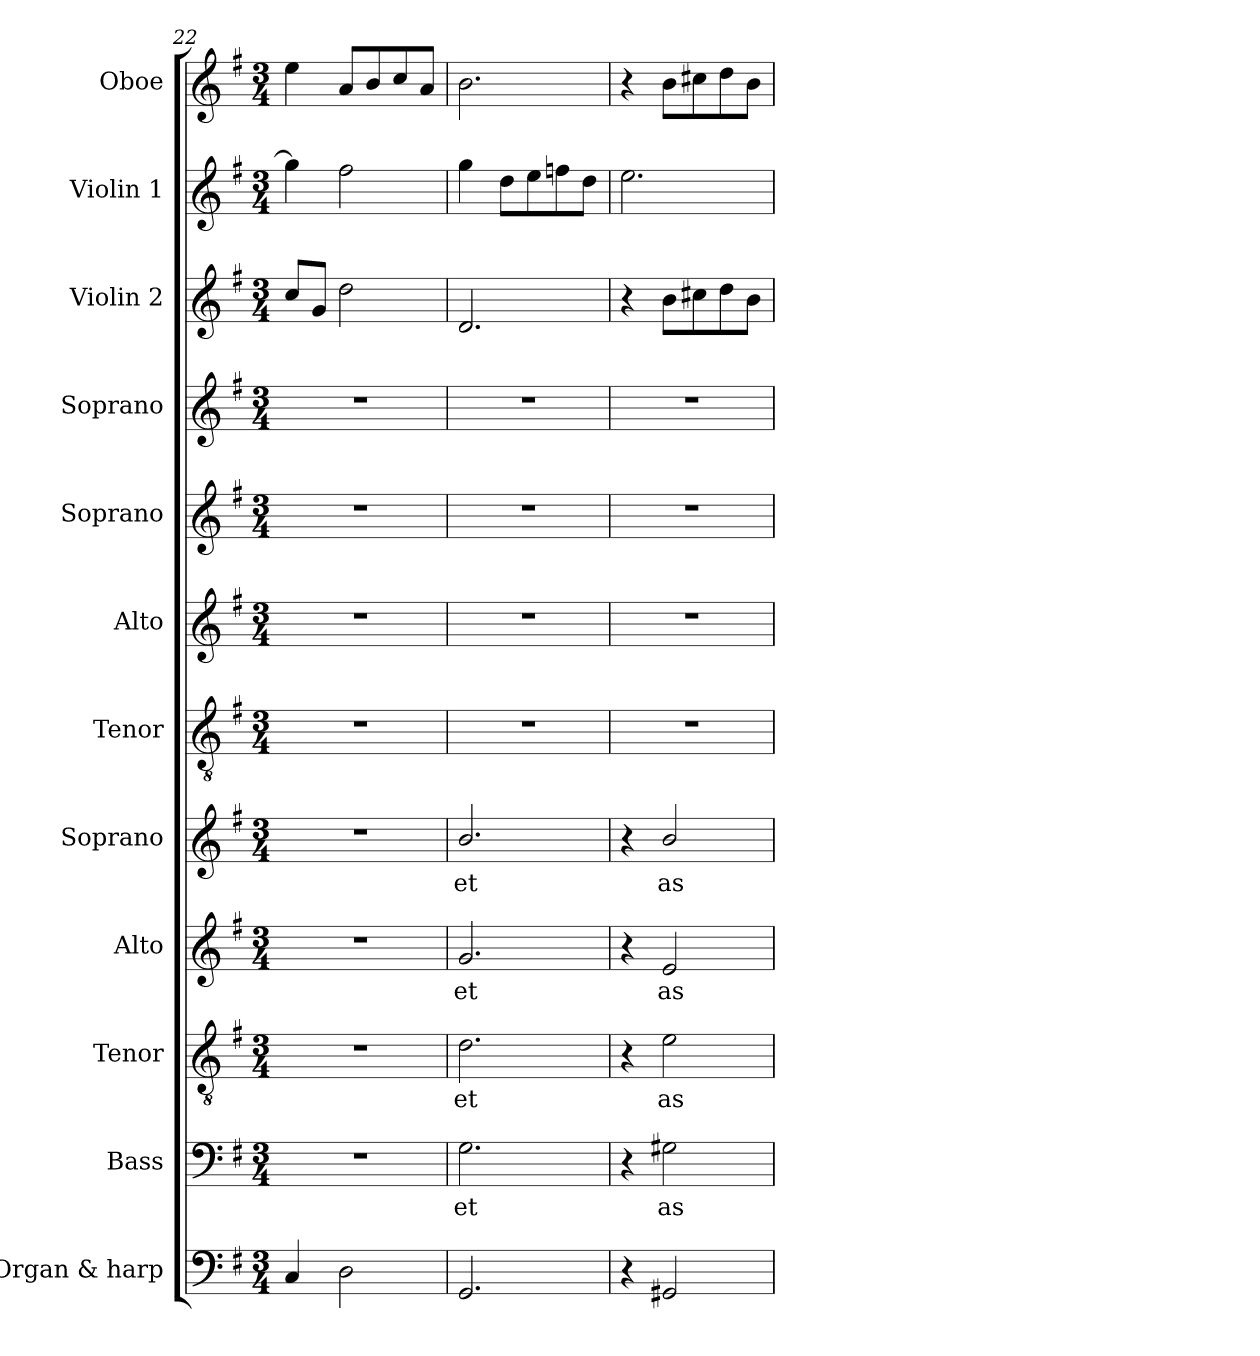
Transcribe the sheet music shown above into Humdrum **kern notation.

**kern	**kern	**text	**kern	**text	**kern	**text	**kern	**text	**kern	**kern	**kern	**kern	**kern	**kern	**kern
*part12	*part11	*part11	*part10	*part10	*part9	*part9	*part8	*part8	*part7	*part6	*part5	*part4	*part3	*part2	*part1
*staff12	*staff11	*staff11	*staff10	*staff10	*staff9	*staff9	*staff8	*staff8	*staff7	*staff6	*staff5	*staff4	*staff3	*staff2	*staff1
*I"Organ & harp	*I"Bass	*	*I"Tenor	*	*I"Alto	*	*I"Soprano	*	*I"Tenor	*I"Alto	*I"Soprano	*I"Soprano	*I"Violin 2	*I"Violin 1	*I"Oboe
*I'Org. & H.	*I'B.	*	*I'T.	*	*I'A.	*	*I'S.	*	*I'T.	*I'A.	*I'S.	*I'S.	*I'Vln. 2	*I'Vln. 1	*I'Ob.
*clefF4	*clefF4	*	*clefGv2	*	*clefG2	*	*clefG2	*	*clefGv2	*clefG2	*clefG2	*clefG2	*clefG2	*clefG2	*clefG2
*	*	*	*ITrd7c12	*	*	*	*	*	*ITrd7c12	*	*	*	*	*	*
*k[f#]	*k[f#]	*	*k[f#]	*	*k[f#]	*	*k[f#]	*	*k[f#]	*k[f#]	*k[f#]	*k[f#]	*k[f#]	*k[f#]	*k[f#]
*G:	*G:	*	*G:	*	*G:	*	*G:	*	*G:	*G:	*G:	*G:	*G:	*G:	*G:
*M3/4	*M3/4	*	*M3/4	*	*M3/4	*	*M3/4	*	*M3/4	*M3/4	*M3/4	*M3/4	*M3/4	*M3/4	*M3/4
=22	=22	=22	=22	=22	=22	=22	=22	=22	=22	=22	=22	=22	=22	=22	=22
!	!LO:N:vis=1	!	!LO:N:vis=1	!	!LO:N:vis=1	!	!LO:N:vis=1	!	!LO:N:vis=1	!LO:N:vis=1	!LO:N:vis=1	!LO:N:vis=1	!	!	!
4Ci/	2.r	.	2.r	.	2.r	.	2.r	.	2.r	2.r	2.r	2.r	8cci/L	4ggi\]	4eei\
.	.	.	.	.	.	.	.	.	.	.	.	.	8gi/J	.	.
2Di\	.	.	.	.	.	.	.	.	.	.	.	.	2ddi\	2ff#i\	8ai/L
.	.	.	.	.	.	.	.	.	.	.	.	.	.	.	8bi/
.	.	.	.	.	.	.	.	.	.	.	.	.	.	.	8cci/
.	.	.	.	.	.	.	.	.	.	.	.	.	.	.	8ai/J
=23	=23	=23	=23	=23	=23	=23	=23	=23	=23	=23	=23	=23	=23	=23	=23
!	!	!LO:LY:b:color=#000000	!	!	!	!	!	!	!	!	!	!	!	!	!
!	!	!	!	!LO:LY:b:color=#000000	!	!	!	!	!	!	!	!	!	!	!
!	!	!	!	!	!	!LO:LY:b:color=#000000	!	!	!	!	!	!	!	!	!
!	!	!	!	!	!	!	!	!LO:LY:b:color=#000000	!LO:N:vis=1	!LO:N:vis=1	!LO:N:vis=1	!LO:N:vis=1	!	!	!
2.GGi/	2.Gi\	et	2.Di\	et	2.gi/	et	2.bi/	et	2.r	2.r	2.r	2.r	2.di/	4ggi\	2.bi\
.	.	.	.	.	.	.	.	.	.	.	.	.	.	8ddi\L	.
.	.	.	.	.	.	.	.	.	.	.	.	.	.	8eei\	.
.	.	.	.	.	.	.	.	.	.	.	.	.	.	8ffni\	.
.	.	.	.	.	.	.	.	.	.	.	.	.	.	8ddi\J	.
=24	=24	=24	=24	=24	=24	=24	=24	=24	=24	=24	=24	=24	=24	=24	=24
!	!	!	!	!	!	!	!	!	!LO:N:vis=1	!LO:N:vis=1	!LO:N:vis=1	!LO:N:vis=1	!	!	!
4r	4r	.	4r	.	4r	.	4r	.	2.r	2.r	2.r	2.r	4r	2.eei\	4r
!	!	!LO:LY:b:color=#000000	!	!	!	!	!	!	!	!	!	!	!	!	!
!	!	!	!	!LO:LY:b:color=#000000	!	!	!	!	!	!	!	!	!	!	!
!	!	!	!	!	!	!LO:LY:b:color=#000000	!	!	!	!	!	!	!	!	!
!	!	!	!	!	!	!	!	!LO:LY:b:color=#000000	!	!	!	!	!	!	!
2GG#Xi/	2G#Xi\	as-	2Ei\	as-	2ei/	as-	2bi/	as-	.	.	.	.	8bi\L	.	8bi\L
.	.	.	.	.	.	.	.	.	.	.	.	.	8cc#Xi\	.	8cc#Xi\
.	.	.	.	.	.	.	.	.	.	.	.	.	8ddi\	.	8ddi\
.	.	.	.	.	.	.	.	.	.	.	.	.	8bi\J	.	8bi\J
=	=	=	=	=	=	=	=	=	=	=	=	=	=	=	=
*-	*-	*-	*-	*-	*-	*-	*-	*-	*-	*-	*-	*-	*-	*-	*-
